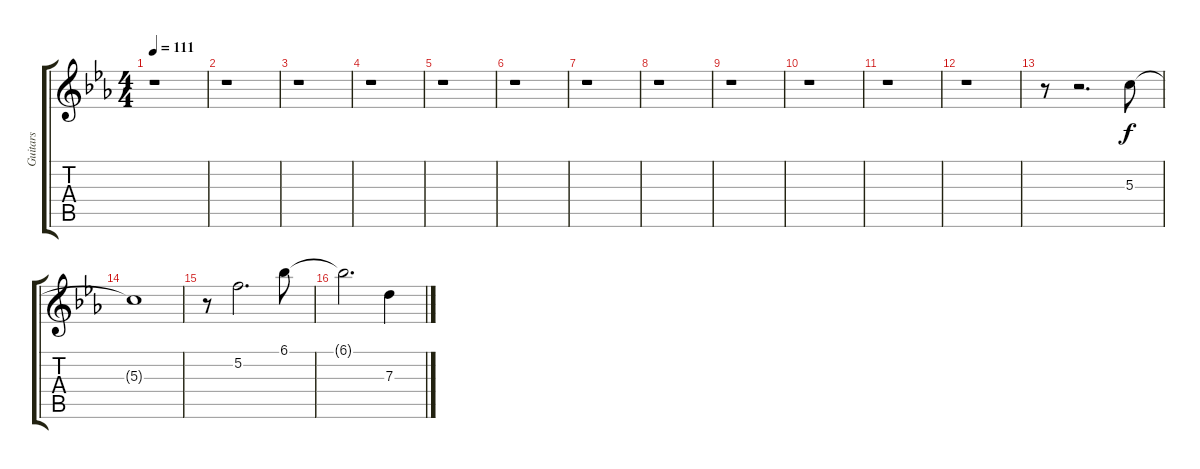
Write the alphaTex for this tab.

\track ("Guitars" "Guitars") {instrument distortionguitar}
\staff {score tabs}
\tuning (E4 C4 G3 C3 G2 C2) {hide}
\ts (4 4)
\tempo 111
\clef g2
\ks eb
r.1{dy f} |
r.1 |
r.1 |
r.1 |
r.1 |
r.1 |
r.1 |
r.1 |
r.1 |
r.1 |
r.1 |
r.1 |
r.8 r.2{d} 5.3.8 |
5.3{t}.1 |
r.8 5.2.2{d} 6.1.8 |
6.1{t}.2{d} 7.3.4
